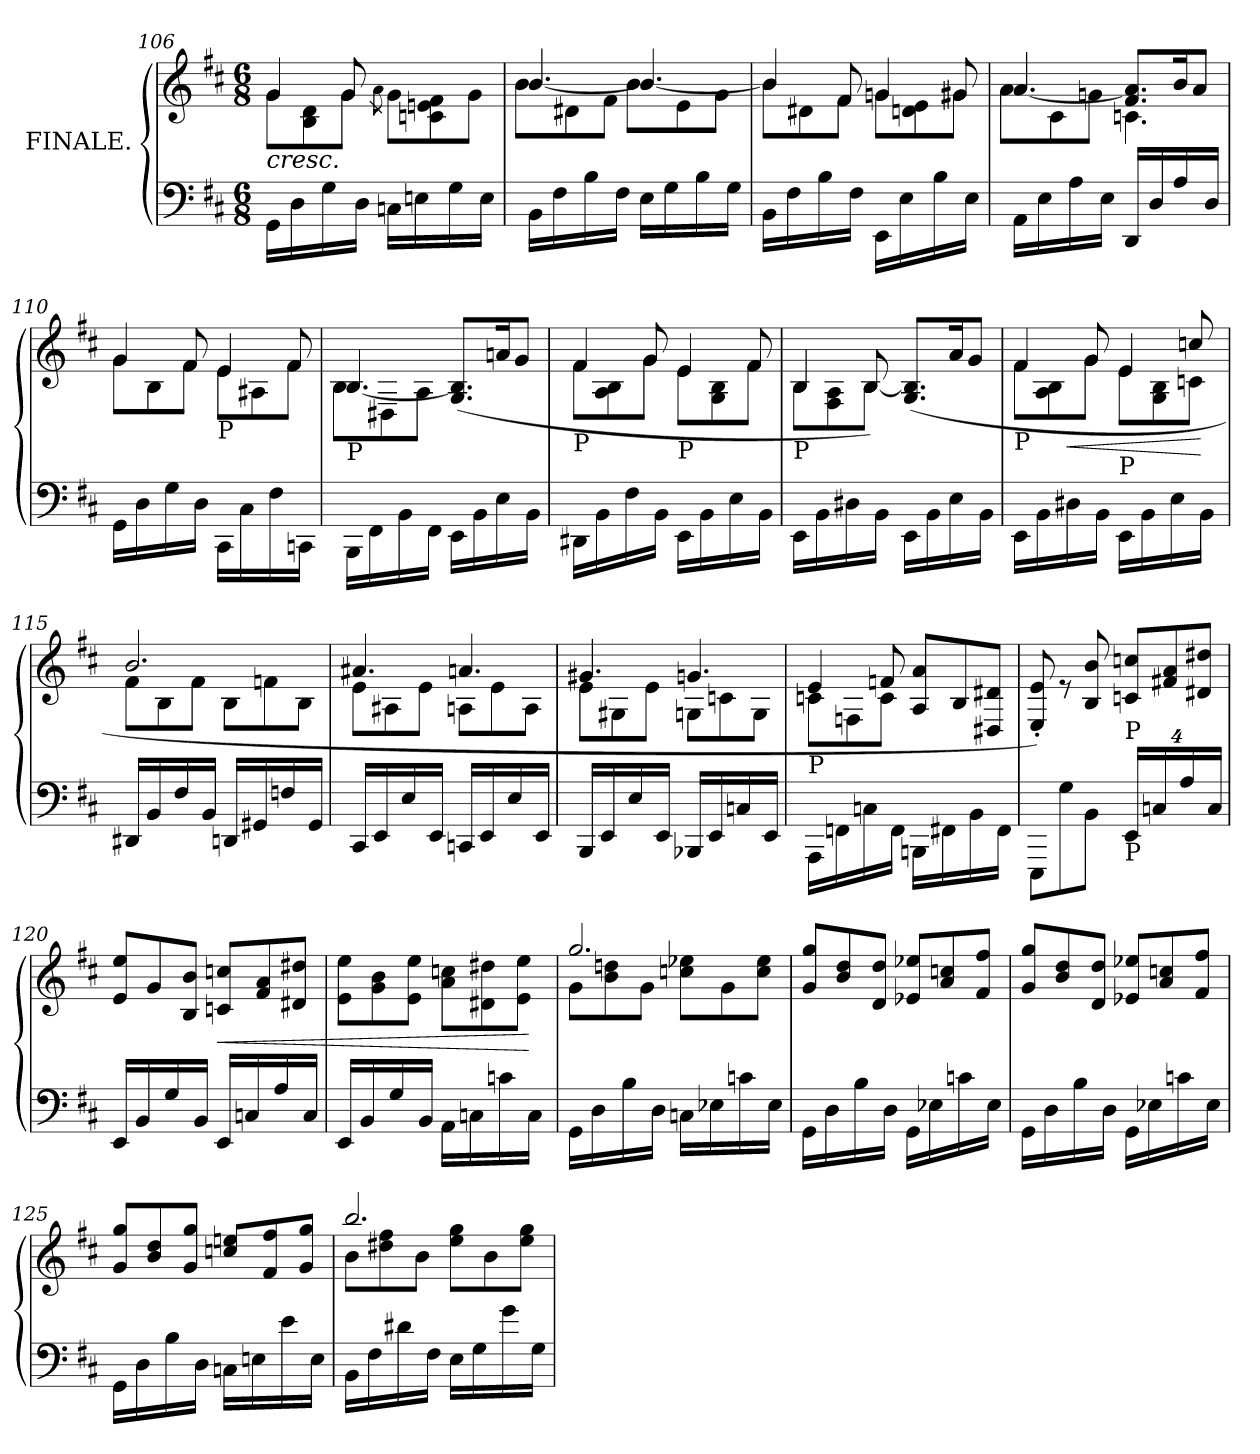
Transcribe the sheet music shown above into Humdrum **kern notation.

**kern	**kern	**dynam
*part1	*part1	*part1
*staff2	*staff1	*staff1/2
*I"FINALE.	*	*
*clefF4	*clefG2	*
*k[f#c#]	*k[f#c#]	*
*M6/8	*M6/8	*
*Xtuplet	*	*
=106	=106	=106
!	!	!LO:HP:b
*	*^	*
*	*	*^	*
32%3GG\LL	2.ryy	4g/	8g\L	<
32%3D\	.	.	.	.
.	.	.	8B\ 8d\	.
32%3G\	.	.	.	.
.	.	8g/	8g\J	.
32%3D\JJ	.	.	.	.
.	.	.	8qa\	.
32%3Cn\LL	.	4.ryy	8g\L	.
32%3En\	.	.	.	.
.	.	.	8cn\ 8en\ 8f#\	.
32%3G\	.	.	.	.
.	.	.	8g\J	.
32%3E\JJ	.	.	.	.
!!LO:LB:g=z	!!	!!
=107	=107	=107	=107	=107
32%3BB\LL	2.ryy	[4.b/	8b\L	.
32%3F#\	.	.	.	.
.	.	.	8d#X\	.
32%3B\	.	.	.	.
.	.	.	8f#\J	.
32%3F#\JJ	.	.	.	.
32%3E\LL	.	4.b/_	8b\L	.
32%3G\	.	.	.	.
.	.	.	8e\	.
32%3B\	.	.	.	.
.	.	.	8g\J	.
32%3G\JJ	.	.	.	.
=108	=108	=108	=108	=108
32%3BB\LL	2.ryy	4b/]	8b\L	.
32%3F#\	.	.	.	.
.	.	.	8d#X\	.
32%3B\	.	.	.	.
.	.	8f#/	8f#\J	.
32%3F#\JJ	.	.	.	.
32%3EE\LL	.	4g/	8gn\L	.
32%3E\	.	.	.	.
.	.	.	8dn\ 8e\	.
32%3B\	.	.	.	.
.	.	8g#X/	8g#\J	.
32%3E\JJ	.	.	.	.
=109	=109	=109	=109	=109
32%3AA\LL	2.ryy	[4.a/	8a\L	.
32%3E\	.	.	.	.
.	.	.	8c#\	.
32%3A\	.	.	.	.
.	.	.	8gn\J	.
32%3E\JJ	.	.	.	.
32%3DD/LL	.	8.f#/ 8.a/]L	4.cn\	.
32%3D/	.	.	.	.
32%3A/	.	16b/K	.	.
.	.	8a/J	.	.
32%3D/JJ	.	.	.	.
!!LO:LB:g=z	!!	!!
=110	=110	=110	=110	=110
32%3GG\LL	2.ryy	4g/	8g\L	.
32%3D\	.	.	.	.
.	.	.	8B\	.
32%3G\	.	.	.	.
.	.	8f#/	8f#\J	.
32%3D\JJ	.	.	.	.
!	!	!LO:TX:b:t=P	!	!
32%3CC#\LL	.	4e/	8e\L	.
32%3C#\	.	.	.	.
.	.	.	8A#X\	.
32%3F#\	.	.	.	.
.	.	8f#/	8f#\J	.
32%3CCn\JJ	.	.	.	.
=111	=111	=111	=111	=111
!	!LO:TX:b:t=P	!	!	!
32%3BBB\LL	2.ryy	[4.B/	8B\L	.
32%3FF#\	.	.	.	.
.	.	.	8D#X\	.
32%3BB\	.	.	.	.
.	.	.	8A\J	.
32%3FF#\JJ	.	.	.	.
32%3EE\LL	.	(>8.G/ 8.B/]L	4.ryy	.
32%3BB\	.	.	.	.
32%3E\	.	16an/K	.	.
.	.	8g/J	.	.
32%3BB\JJ	.	.	.	.
=112	=112	=112	=112	=112
!	!LO:TX:b:t=P	!	!	!
32%3DD#X\LL	2.ryy	4f#/	8f#\L	.
32%3BB\	.	.	.	.
.	.	.	8A\ 8B\	.
32%3F#\	.	.	.	.
.	.	8g/	8g\J	.
32%3BB\JJ	.	.	.	.
!	!	!LO:TX:b:t=P	!	!
32%3EE\LL	.	4e/	8e\L	.
32%3BB\	.	.	.	.
.	.	.	8G\ 8B\	.
32%3E\	.	.	.	.
.	.	8f#/	8f#\J	.
32%3BB\JJ	.	.	.	.
!!LO:PB:g=z	!!	!!
=113	=113	=113	=113	=113
!	!LO:TX:b:t=P	!	!	!
32%3EE\LL	2.ryy	4B/	8B\L	.
32%3BB\	.	.	.	.
.	.	.	8F#\ 8A\	.
32%3D#X\	.	.	.	.
.	.	[8B/)	8B\J	.
32%3BB\JJ	.	.	.	.
32%3EE\LL	.	(>8.G/ 8.B/]L	4.ryy	.
32%3BB\	.	.	.	.
32%3E\	.	16a/K	.	.
.	.	8g/J	.	.
32%3BB\JJ	.	.	.	.
=114	=114	=114	=114	=114
*	*	*	*^	*
!	!LO:TX:b:t=P	!	!	!	!
32%3EE\LL	8ryy	2ryy	4f#/	8f#\L	.
32%3BB\	.	.	.	.	.
.	16ryy	.	.	8A\ 8B\	.
!	!	!	!	!	!LO:HP:b
32%3D#X\	16ryy	.	.	.	<
.	4ryy	.	8g/	8g\J	.
32%3BB\JJ	.	.	.	.	.
!	!	!	!LO:TX:b:t=P	!	!
32%3EE\LL	.	.	4e/	8e\L	.
32%3BB\	.	.	.	.	.
.	4ryy	8ryy	.	8G\ 8B\	.
32%3E\	.	.	.	.	.
.	.	32ryy	8ccn/	8cn\J	.
32%3BB\JJ	.	32ryy	.	.	[
.	.	16ryy	.	.	.
*	*	*	*v	*v	*
=115	=115	=115	=115	=115
32%3DD#X/LL	2.ryy	2.b/	8f#\L	.
32%3BB/	.	.	.	.
.	.	.	8B\	.
32%3F#/	.	.	.	.
.	.	.	8f#\J	.
32%3BB/JJ	.	.	.	.
32%3DDn/LL	.	.	8B\L	.
32%3GG#X/	.	.	.	.
.	.	.	8fn\	.
32%3Fn/	.	.	.	.
.	.	.	8B\J	.
32%3GG#/JJ	.	.	.	.
!!LO:LB:g=z	!!	!!
=116	=116	=116	=116	=116
32%3CC#/LL	2.ryy	4.a#X/	8e\L	.
32%3EE/	.	.	.	.
.	.	.	8A#X\	.
32%3E/	.	.	.	.
.	.	.	8e\J	.
32%3EE/JJ	.	.	.	.
32%3CCn/LL	.	4.an/	8An\L	.
32%3EE/	.	.	.	.
.	.	.	8e\	.
32%3E/	.	.	.	.
.	.	.	8A\J	.
32%3EE/JJ	.	.	.	.
=117	=117	=117	=117	=117
32%3BBB/LL	2.ryy	4.g#X/	8e\L	.
32%3EE/	.	.	.	.
.	.	.	8G#X\	.
32%3E/	.	.	.	.
.	.	.	8e\J	.
32%3EE/JJ	.	.	.	.
32%3BBB-X/LL	.	4.gn/	8Gn\L	.
32%3EE/	.	.	.	.
.	.	.	8cn\	.
32%3Cn/	.	.	.	.
.	.	.	8G\J	.
32%3EE/JJ	.	.	.	.
=118	=118	=118	=118	=118
!	!LO:TX:b:t=P	!	!	!
32%3AAA\LL	2.ryy	4e/	8cn\L	.
32%3FFn\	.	.	.	.
.	.	.	8Fn\	.
32%3Cn\	.	.	.	.
.	.	8fn/	8c\J	.
32%3FF\JJ	.	.	.	.
32%3BBBn\LL	.	8A/ 8a/L	4.ryy	.
32%3FF#X\	.	.	.	.
.	.	8B/	.	.
32%3BB\	.	.	.	.
.	.	8D#X/ 8d#X/J	.	.
32%3FF#\JJ	.	.	.	.
*	*	*v	*v	*
!!LO:LB:g=z
=119	=119	=119	=119
8EEE\L	2.ryy	8E/' 8e/')	.
8G\	.	8r	.
8BB\J	.	8B/ 8b/	.
*tuplet	*	*	*
*Xbrackettup	*	*	*
!LO:TX:a:t=P	!	!	!
!LO:TX:b:t=P	!	!	!
32%3EE/LL	.	8cn/ 8ccn/L	.
32%3Cni/	.	.	.
.	.	8f#X/ 8a/	.
32%3A/	.	.	.
.	.	8d#X/ 8dd#X/J	.
32%3C/JJ	.	.	.
=120	=120	=120	=120
*Xtuplet	*	*	*
32%3EE/LL	2.ryy	8e/ 8ee/L	.
32%3BB/	.	.	.
.	.	8g/	.
32%3G/	.	.	.
.	.	8B/ 8b/J	.
32%3BB/JJ	.	.	.
!	!	!	!LO:HP:b
32%3EE/LL	.	8cn/ 8ccn/L	<
32%3Cn/	.	.	.
.	.	8f#/ 8a/	.
32%3A/	.	.	.
.	.	8d#X/ 8dd#X/J	.
32%3C/JJ	.	.	.
=121	=121	=121	=121
*	*	*^	*
32%3EE/LL	2.ryy	2ryy	8e\ 8ee\L	.
32%3BB/	.	.	.	.
.	.	.	8g\ 8b\	.
32%3G/	.	.	.	.
.	.	.	8e\ 8ee\J	.
32%3BB/JJ	.	.	.	.
32%3AA\LL	.	.	8a\ 8ccn\L	.
32%3Cn\	.	.	.	.
.	.	8ryy	8d#X\ 8dd#X\	.
32%3cn\	.	.	.	.
.	.	32ryy	8e\ 8ee\J	.
32%3C\JJ	.	32ryy	.	[
.	.	16ryy	.	.
!!LO:LB:g=z	!!	!!
=122	=122	=122	=122	=122
32%3GG\LL	2.ryy	2.gg/	8g\L	.
32%3D\	.	.	.	.
.	.	.	8b\ 8ddn\	.
32%3B\	.	.	.	.
.	.	.	8g\J	.
32%3D\JJ	.	.	.	.
32%3Cn\LL	.	.	8ccn\ 8ee-X\L	.
32%3E-X\	.	.	.	.
.	.	.	8g\	.
32%3cn\	.	.	.	.
.	.	.	8cc\ 8ee-\J	.
32%3E-\JJ	.	.	.	.
*	*	*v	*v	*
=123	=123	=123	=123
32%3GG\LL	2.ryy	8g/ 8gg/L	.
32%3D\	.	.	.
.	.	8b/ 8dd/	.
32%3B\	.	.	.
.	.	8d/ 8dd/J	.
32%3D\JJ	.	.	.
32%3GG\LL	.	8e-X/ 8ee-X/L	.
32%3E-X\	.	.	.
.	.	8a/ 8ccn/	.
32%3cn\	.	.	.
.	.	8f#/ 8ff#/J	.
32%3E-\JJ	.	.	.
=124	=124	=124	=124
32%3GG\LL	2.ryy	8g/ 8gg/L	.
32%3D\	.	.	.
.	.	8b/ 8dd/	.
32%3B\	.	.	.
.	.	8d/ 8dd/J	.
32%3D\JJ	.	.	.
32%3GG\LL	.	8e-X/ 8ee-X/L	.
32%3E-X\	.	.	.
.	.	8a/ 8ccn/	.
32%3cni\	.	.	.
.	.	8f#/ 8ff#/J	.
32%3E-\JJ	.	.	.
!!LO:LB:g=z	!!
=125	=125	=125	=125
32%3GG\LL	2.ryy	8g/ 8gg/L	.
32%3D\	.	.	.
.	.	8b/ 8dd/	.
32%3B\	.	.	.
.	.	8g/ 8gg/J	.
32%3D\JJ	.	.	.
32%3Cn\LL	.	8ccn/ 8een/L	.
32%3En\	.	.	.
.	.	8f#/ 8ff#/	.
32%3e\	.	.	.
.	.	8g/ 8gg/J	.
32%3E\JJ	.	.	.
*	*v	*v	*
.	.	[
=126	=126	=126
*	*^	*
*	*	*^	*
32%3BB\LL	2.ryy	2.bb/	8b\L	.
32%3F#\	.	.	.	.
.	.	.	8dd#X\ 8ff#\	.
32%3d#X\	.	.	.	.
.	.	.	8b\J	.
32%3F#\JJ	.	.	.	.
32%3E\LL	.	.	8ee\ 8gg\L	.
32%3G\	.	.	.	.
.	.	.	8b\	.
32%3g\	.	.	.	.
.	.	.	8ee\ 8gg\J	.
32%3G\JJ	.	.	.	.
*	*v	*v	*v	*
=	=	=
*-	*-	*-
